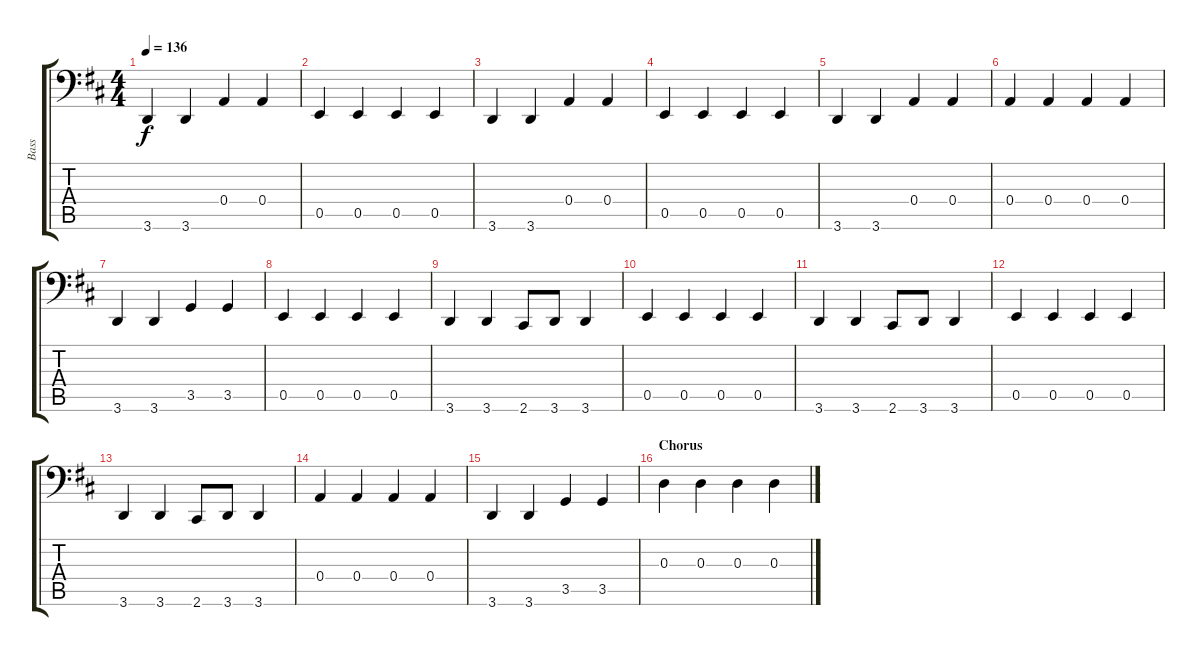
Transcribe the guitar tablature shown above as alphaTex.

\track ("Bass" "Bass") {instrument electricbasspick}
\staff {score tabs}
\tuning (C3 G2 D2 A1 E1 B0) {hide}
\ts (4 4)
\tempo 136
\clef f4
\ks d
3.6.4{dy f} 3.6.4 0.4.4 0.4.4 |
0.5.4 0.5.4 0.5.4 0.5.4 |
3.6.4 3.6.4 0.4.4 0.4.4 |
0.5.4 0.5.4 0.5.4 0.5.4 |
3.6.4 3.6.4 0.4.4 0.4.4 |
0.4.4 0.4.4 0.4.4 0.4.4 |
3.6.4 3.6.4 3.5.4 3.5.4 |
0.5.4 0.5.4 0.5.4 0.5.4 |
3.6.4 3.6.4 2.6.8 3.6.8 3.6.4 |
0.5.4 0.5.4 0.5.4 0.5.4 |
3.6.4 3.6.4 2.6.8 3.6.8 3.6.4 |
0.5.4 0.5.4 0.5.4 0.5.4 |
3.6.4 3.6.4 2.6.8 3.6.8 3.6.4 |
0.4.4 0.4.4 0.4.4 0.4.4 |
3.6.4 3.6.4 3.5.4 3.5.4 |
\section ("" "Chorus")
0.3.4 0.3.4 0.3.4 0.3.4
